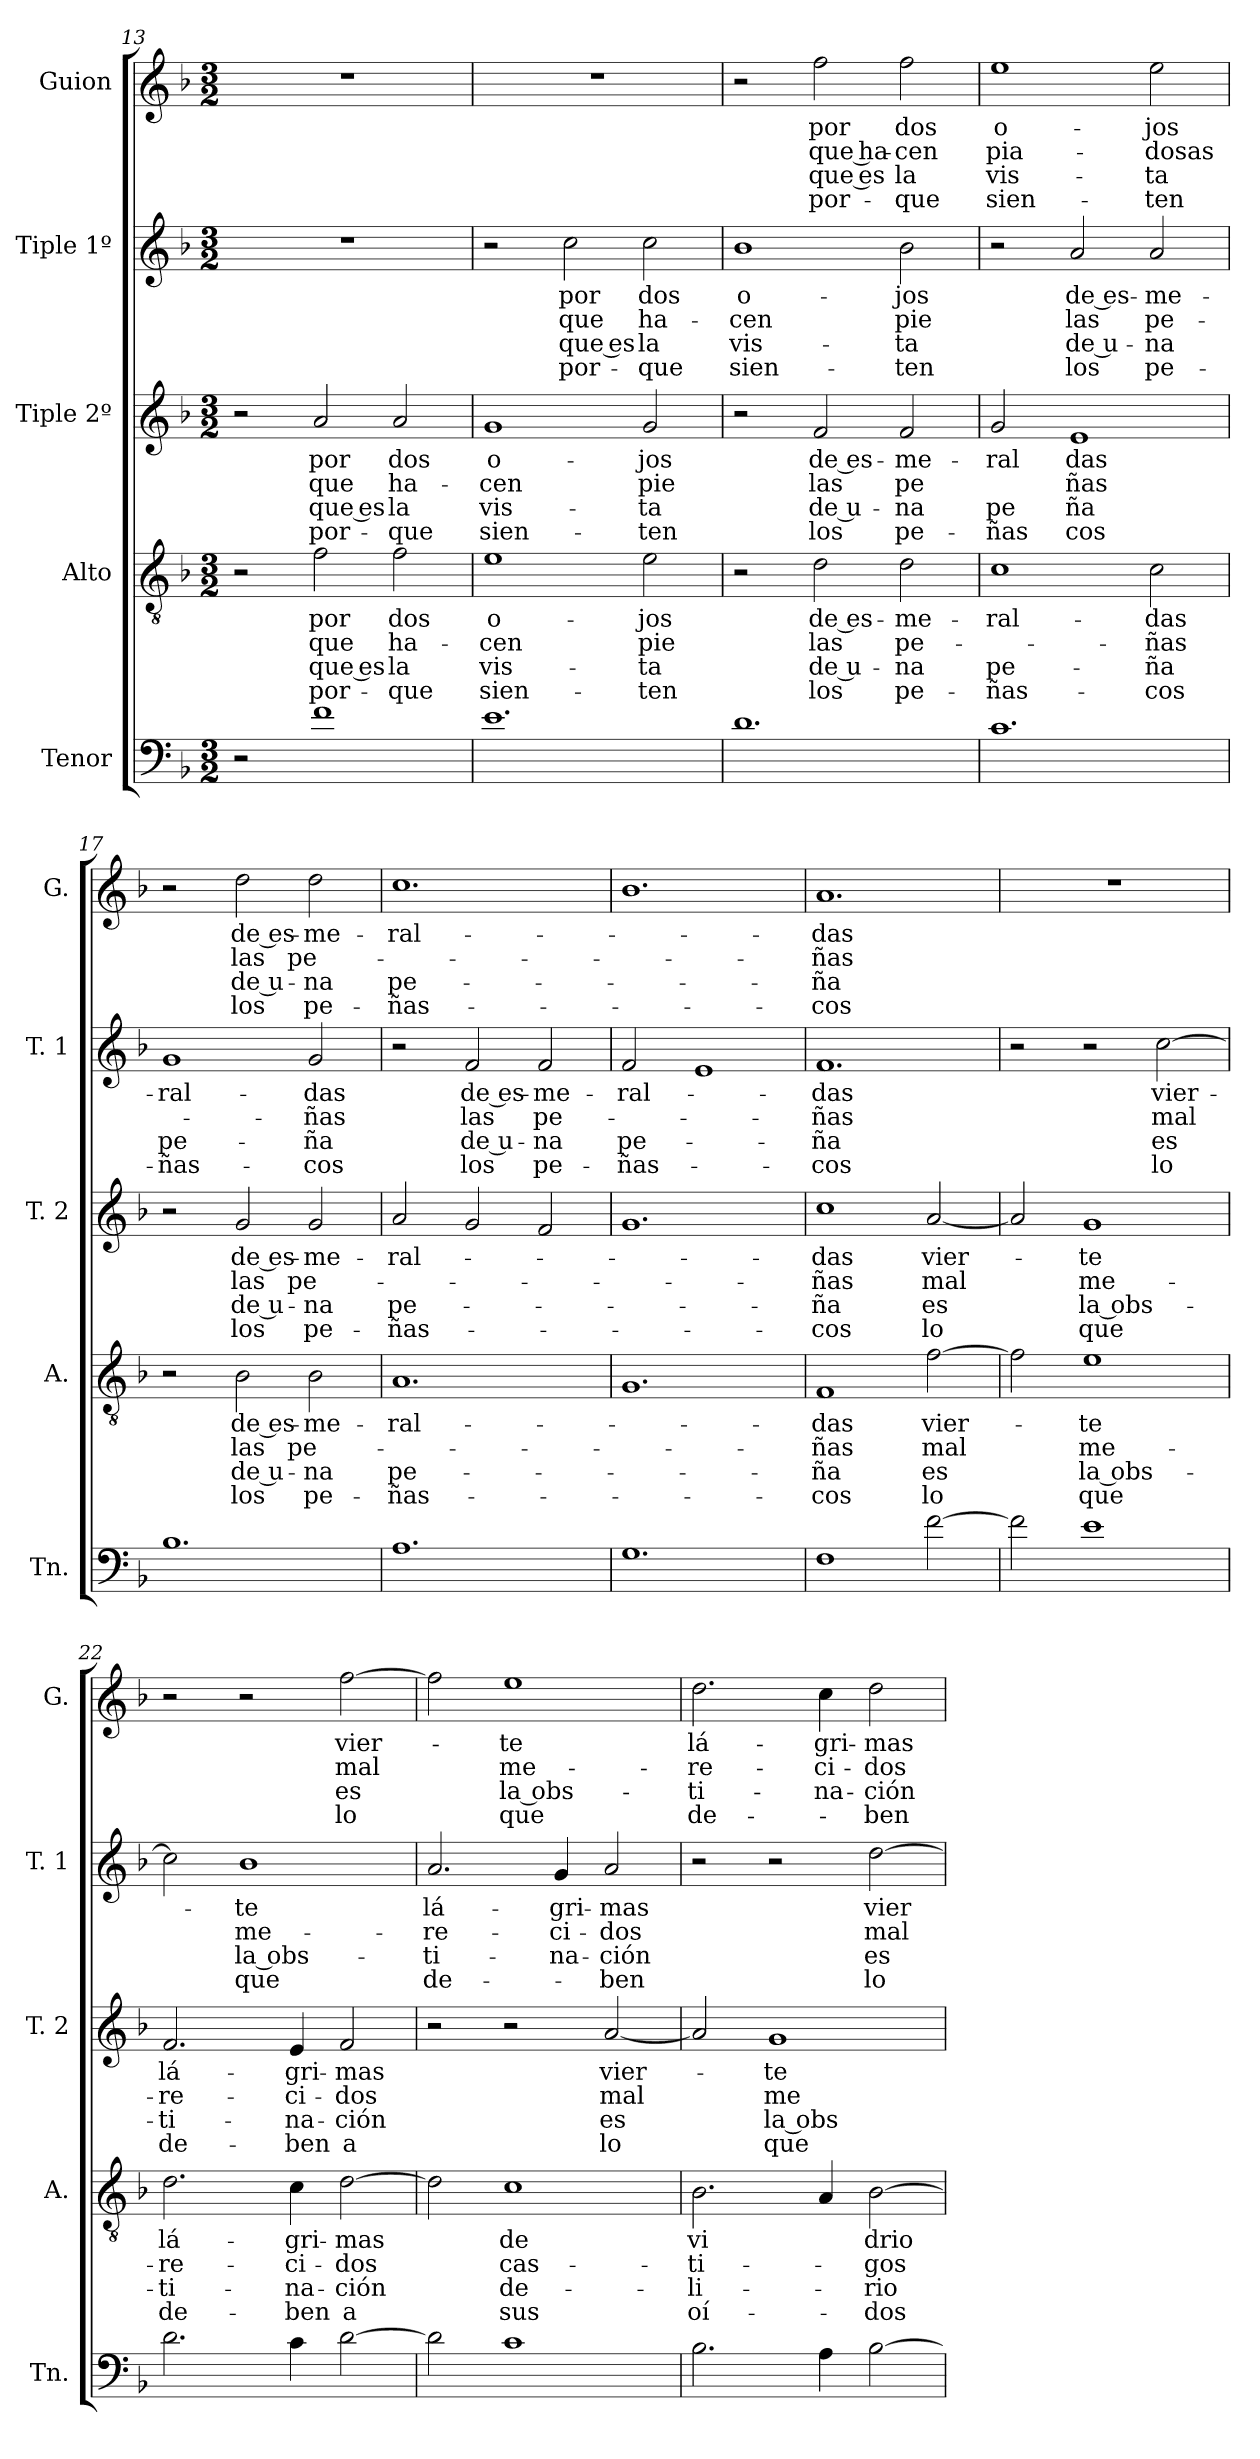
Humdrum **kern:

**kern	**kern	**text	**text	**text	**text	**kern	**text	**text	**text	**text	**kern	**text	**text	**text	**text	**kern	**text	**text	**text	**text
*part5	*part4	*part4	*part4	*part4	*part4	*part3	*part3	*part3	*part3	*part3	*part2	*part2	*part2	*part2	*part2	*part1	*part1	*part1	*part1	*part1
*staff5	*staff4	*staff4	*staff4	*staff4	*staff4	*staff3	*staff3	*staff3	*staff3	*staff3	*staff2	*staff2	*staff2	*staff2	*staff2	*staff1	*staff1	*staff1	*staff1	*staff1
*I"Tenor	*I"Alto	*	*	*	*	*I"Tiple 2º	*	*	*	*	*I"Tiple 1º	*	*	*	*	*I"Guion	*	*	*	*
*I'Tn.	*I'A.	*	*	*	*	*I'T. 2	*	*	*	*	*I'T. 1	*	*	*	*	*I'G.	*	*	*	*
*clefF4	*clefGv2	*	*	*	*	*clefG2	*	*	*	*	*clefG2	*	*	*	*	*clefG2	*	*	*	*
*k[b-]	*k[b-]	*	*	*	*	*k[b-]	*	*	*	*	*k[b-]	*	*	*	*	*k[b-]	*	*	*	*
*M3/2	*M3/2	*	*	*	*	*M3/2	*	*	*	*	*M3/2	*	*	*	*	*M3/2	*	*	*	*
=13	=13	=13	=13	=13	=13	=13	=13	=13	=13	=13	=13	=13	=13	=13	=13	=13	=13	=13	=13	=13
2r	2r	.	.	.	.	2r	.	.	.	.	1.r	.	.	.	.	1.r	.	.	.	.
1f	2f	por	que	que es	por-	2a	por	que	que es	por-	.	.	.	.	.	.	.	.	.	.
.	2f	dos	ha-	la	-que	2a	dos	ha-	la	-que	.	.	.	.	.	.	.	.	.	.
=14	=14	=14	=14	=14	=14	=14	=14	=14	=14	=14	=14	=14	=14	=14	=14	=14	=14	=14	=14	=14
1.e	1e	o-	-cen	vis-	sien-	1g	o-	-cen	vis-	sien-	2r	.	.	.	.	1.r	.	.	.	.
.	.	.	.	.	.	.	.	.	.	.	2cc	por	que	que es	por-	.	.	.	.	.
.	2e	-jos	pie	-ta	-ten	2g	-jos	pie	-ta	-ten	2cc	dos	ha-	la	-que	.	.	.	.	.
=15	=15	=15	=15	=15	=15	=15	=15	=15	=15	=15	=15	=15	=15	=15	=15	=15	=15	=15	=15	=15
1.d	2r	.	.	.	.	2r	.	.	.	.	1b-	o-	-cen	vis-	sien-	2r	.	.	.	.
.	2d	de es-	las	de u-	los	2f	de es-	las	de u-	los	.	.	.	.	.	2ff	por	que ha-	que es	por-
.	2d	-me-	pe-	-na	pe-	2f	-me-	pe	-na	pe-	2b-	-jos	pie	-ta	-ten	2ff	dos	-cen	la	-que
=16	=16	=16	=16	=16	=16	=16	=16	=16	=16	=16	=16	=16	=16	=16	=16	=16	=16	=16	=16	=16
1.c	1c	-ral-	.	pe-	-ñas-	2g	-ral	.	pe	-ñas	2r	.	.	.	.	1ee	o-	pia-	vis-	sien-
.	.	.	.	.	.	1e	-das	-ñas	-ña	-cos	2a	de es-	las	de u-	los	.	.	.	.	.
.	2c	-das	-ñas	-ña	-cos	.	.	.	.	.	2a	-me-	pe-	-na	pe-	2ee	-jos	-dosas	-ta	-ten
=17	=17	=17	=17	=17	=17	=17	=17	=17	=17	=17	=17	=17	=17	=17	=17	=17	=17	=17	=17	=17
1.B-	2r	.	.	.	.	2r	.	.	.	.	1g	-ral-	.	pe-	-ñas-	2r	.	.	.	.
.	2B-	de es-	las	de u-	los	2g	de es-	las	de u-	los	.	.	.	.	.	2dd	de es-	las	de u-	los
.	2B-	-me-	pe-	-na	pe-	2g	-me-	pe-	-na	pe-	2g	-das	-ñas	-ña	-cos	2dd	-me-	pe-	-na	pe-
=18	=18	=18	=18	=18	=18	=18	=18	=18	=18	=18	=18	=18	=18	=18	=18	=18	=18	=18	=18	=18
1.A	1.A	-ral-	.	pe-	-ñas-	2a	-ral-	.	pe-	-ñas-	2r	.	.	.	.	1.cc	-ral-	.	pe-	-ñas-
.	.	.	.	.	.	2g	.	.	.	.	2f	de es-	las	de u-	los	.	.	.	.	.
.	.	.	.	.	.	2f	.	.	.	.	2f	-me-	pe-	-na	pe-	.	.	.	.	.
=19	=19	=19	=19	=19	=19	=19	=19	=19	=19	=19	=19	=19	=19	=19	=19	=19	=19	=19	=19	=19
1.G	1.G	.	.	.	.	1.g	.	.	.	.	2f	-ral-	.	pe-	-ñas-	1.b-	.	.	.	.
.	.	.	.	.	.	.	.	.	.	.	1e	.	.	.	.	.	.	.	.	.
=20	=20	=20	=20	=20	=20	=20	=20	=20	=20	=20	=20	=20	=20	=20	=20	=20	=20	=20	=20	=20
1F	1F	-das	-ñas	-ña	-cos	1cc	-das	-ñas	-ña	-cos	1.f	-das	-ñas	-ña	-cos	1.a	-das	-ñas	-ña	-cos
[2f	[2f	vier-	mal	es	lo	[2a	vier-	mal	es	lo	.	.	.	.	.	.	.	.	.	.
=21	=21	=21	=21	=21	=21	=21	=21	=21	=21	=21	=21	=21	=21	=21	=21	=21	=21	=21	=21	=21
2f]	2f]	.	.	.	.	2a]	.	.	.	.	2r	.	.	.	.	1.r	.	.	.	.
1e	1e	-te	me-	la obs-	que	1g	-te	me-	la obs-	que	2r	.	.	.	.	.	.	.	.	.
.	.	.	.	.	.	.	.	.	.	.	[2cc	vier-	mal	es	lo	.	.	.	.	.
=22	=22	=22	=22	=22	=22	=22	=22	=22	=22	=22	=22	=22	=22	=22	=22	=22	=22	=22	=22	=22
2.d	2.d	lá-	-re-	-ti-	de-	2.f	lá-	-re-	-ti-	de-	2cc]	.	.	.	.	2r	.	.	.	.
.	.	.	.	.	.	.	.	.	.	.	1b-	-te	me-	la obs-	que	2r	.	.	.	.
4c	4c	-gri-	-ci-	-na-	-ben	4e	-gri-	-ci-	-na-	-ben	.	.	.	.	.	.	.	.	.	.
[2d	[2d	-mas	-dos	-ción	a	2f	-mas	-dos	-ción	a	.	.	.	.	.	[2ff	vier-	mal	es	lo
=23	=23	=23	=23	=23	=23	=23	=23	=23	=23	=23	=23	=23	=23	=23	=23	=23	=23	=23	=23	=23
2d]	2d]	.	.	.	.	2r	.	.	.	.	2.a	lá-	-re-	-ti-	de-	2ff]	.	.	.	.
1c	1c	de	cas-	de-	sus	2r	.	.	.	.	.	.	.	.	.	1ee	-te	me-	la obs-	que
.	.	.	.	.	.	.	.	.	.	.	4g	-gri-	-ci-	-na-	.	.	.	.	.	.
.	.	.	.	.	.	[2a	vier-	mal	es	lo	2a	-mas	-dos	-ción	-ben	.	.	.	.	.
=24	=24	=24	=24	=24	=24	=24	=24	=24	=24	=24	=24	=24	=24	=24	=24	=24	=24	=24	=24	=24
2.B-	2.B-	vi	-ti-	-li-	oí-	2a]	.	.	.	.	2r	.	.	.	.	2.dd	lá-	-re-	-ti-	de-
.	.	.	.	.	.	1g	-te	me-	la obs-	que	2r	.	.	.	.	.	.	.	.	.
4A	4A	.	.	.	.	.	.	.	.	.	.	.	.	.	.	4cc	-gri-	-ci-	-na-	.
[2B-	[2B-	-drio	-gos	-rio	-dos	.	.	.	.	.	[2dd	vier-	mal	es	lo	2dd	-mas	-dos	-ción	-ben
=	=	=	=	=	=	=	=	=	=	=	=	=	=	=	=	=	=	=	=	=
*-	*-	*-	*-	*-	*-	*-	*-	*-	*-	*-	*-	*-	*-	*-	*-	*-	*-	*-	*-	*-
